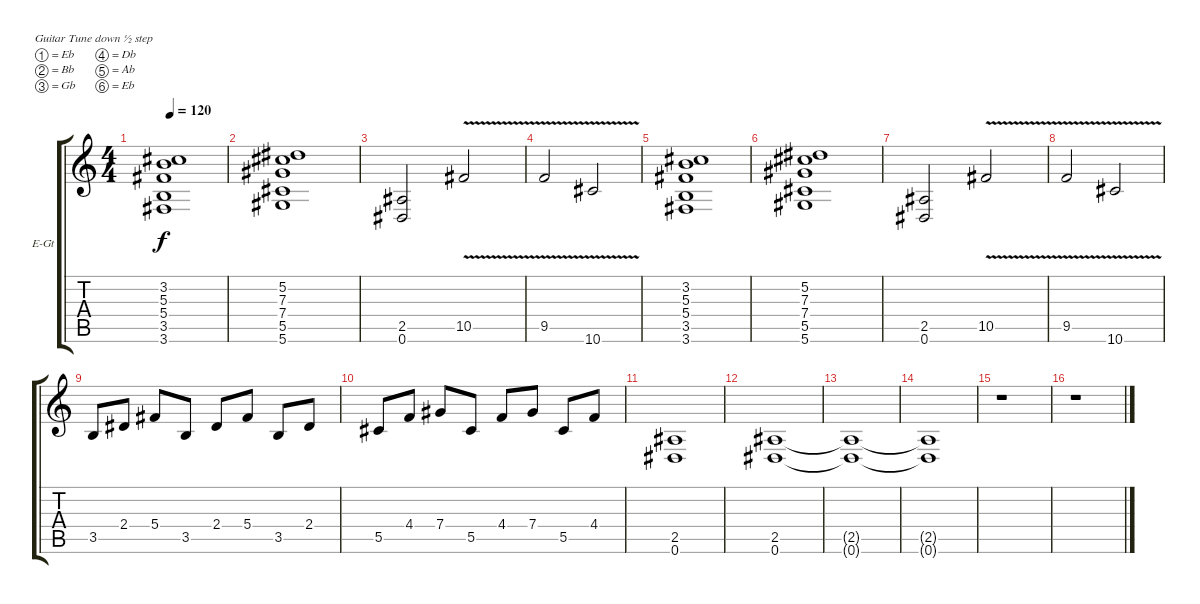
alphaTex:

\bracketExtendMode groupsimilarinstruments
\firstSystemTrackNameOrientation horizontal
\otherSystemsTrackNameOrientation horizontal
\track ("Guitar" "E-Gt") {instrument distortionguitar}
\staff {score tabs}
\tuning (Eb4 Bb3 Gb3 Db3 Ab2 Eb2)
\ts (4 4)
\tempo 120
\clef g2
\ks c
(3.2 5.3 5.4 3.5 3.6).1{dy f} |
(5.2 7.3 7.4 5.5 5.6).1 |
(2.5 0.6).2 10.5{v}.2 |
9.5{v}.2 10.6{v}.2 |
(3.2 5.3 5.4 3.5 3.6).1 |
(5.2 7.3 7.4 5.5 5.6).1 |
(2.5 0.6).2 10.5{v}.2 |
9.5{v}.2 10.6{v}.2 |
3.5.8 2.4.8 5.4.8 3.5.8 2.4.8 5.4.8 3.5.8 2.4.8 |
5.5.8 4.4.8 7.4.8 5.5.8 4.4.8 7.4.8 5.5.8 4.4.8 |
(2.5 0.6).1 |
(2.5 0.6).1 |
(2.5{t} 0.6{t}).1 |
(2.5{t} 0.6{t}).1 |
r.1 |
r.1
